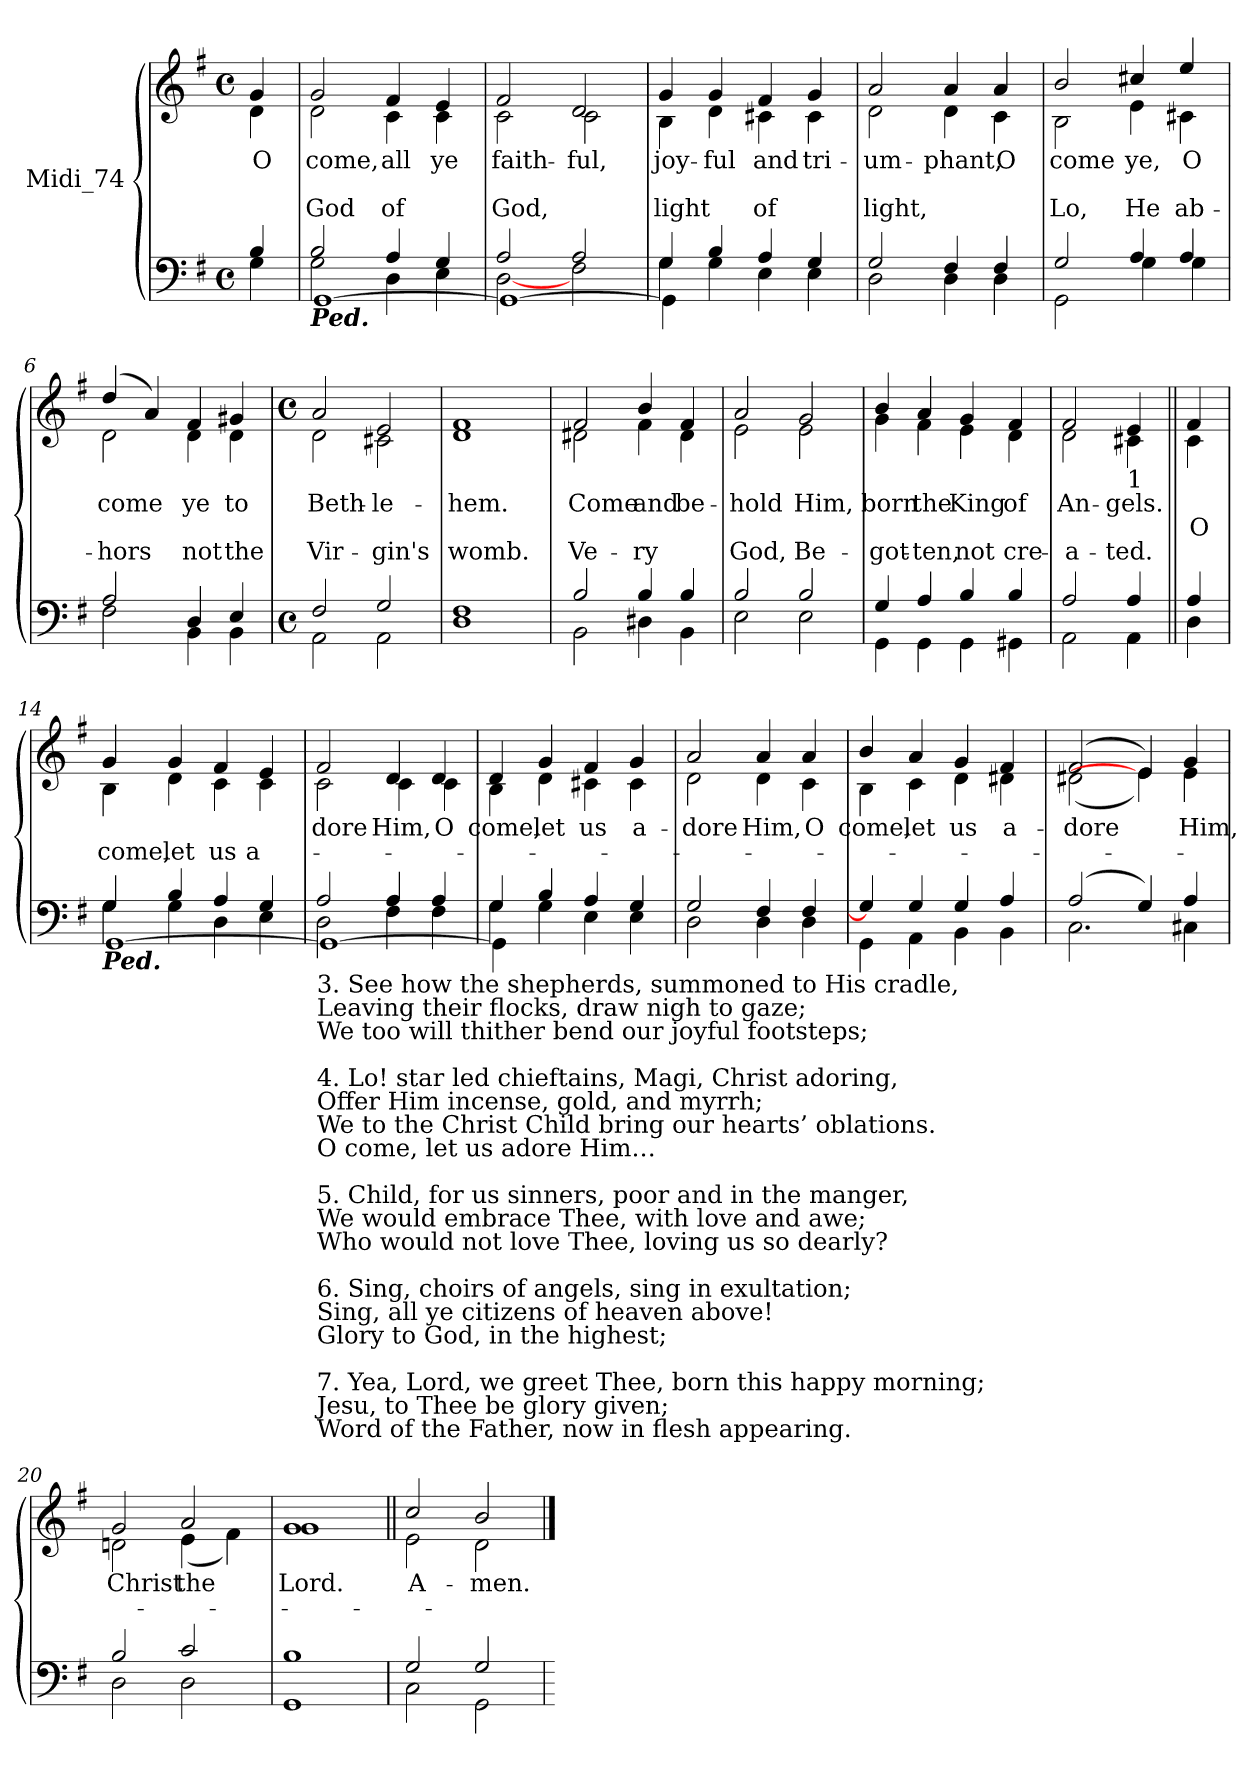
**kern	**kern	**text	**text	**text
*part2	*part1	*part1	*part1	*part1
*staff2	*staff1	*staff1	*staff1	*staff1
*I"Midi_74	*I"Midi_74	*	*	*
*clefF4	*clefG2	*	*	*
*k[f#]	*k[f#]	*	*	*
*G:	*G:	*	*	*
*M4/4	*M4/4	*	*	*
*met(c)	*met(c)	*	*	*
=	=	=	=	=
*^	*	*	*	*
*	*^	*	*	*	*
!	!	!	!LO:TX:a:cj:t=O come, all ye faithful	!	!	!
!	!	!	!LO:TX:a:cj:t=Joseph Barnby\n(1838-96)	!	!	!
!	!	!	!LO:TX:a:B:t=Irregular	!	!	!
!	!	!	!	!LO:LY:b	!	!
*	*	*	*^	*	*	*
4B/	4G\	4ryy	4g/	4d\	O	.	.
=1	=1	=1	=1	=1	=1	=1	=1
!LO:TX:b:Bi:t=Ped.	!	!	!	!	!	!	!
!	!	!	!	!	!LO:LY:b	!	!LO:LY:b
2B/	2G\	[1GG\	2g/	2d\	come,	.	God
!	!	!	!	!	!LO:LY:b	!	!LO:LY:b
4A/	4D\	.	4f#/	4c\	all	.	of
!	!	!	!	!	!LO:LY:b	!	!
4G/	4E\	.	4e/	4c\	ye	.	.
=2	=2	=2	=2	=2	=2	=2	=2
!	!	!	!	!	!LO:LY:b	!	!LO:LY:b
2A/	[2D\	1GG\_	2f#/	2c\	faith-	.	-God,
!	!	!	!	!	!LO:LY:b	!	!
2A/	2F#\	.	2d/	2c\	ful,	.	.
=3	=3	=3	=3	=3	=3	=3	=3
!	!	!	!	!	!LO:LY:b	!	!LO:LY:b
4G/	4G\	4GG\]	4g/	4B\	joy-	.	-light
!	!	!	!	!	!LO:LY:b	!	!
4B/	4G\	2.ryy	4g/	4d\	ful	.	.
!	!	!	!	!	!LO:LY:b	!	!LO:LY:b
4A/	4E\	.	4f#/	4c#X\	and	.	of
!	!	!	!	!	!LO:LY:b	!	!
4G/	4E\	.	4g/	4c#\	tri-	.	.
*	*v	*v	*	*	*	*	*
=4	=4	=4	=4	=4	=4	=4
!	!	!	!	!LO:LY:b	!	!LO:LY:b
2G/	2D\	2a/	2d\	-um-	.	-light,
!	!	!	!	!LO:LY:b	!	!
4F#/	4D\	4a/	4d\	phant,	.	.
!	!	!	!	!LO:LY:b	!	!
4F#/	4D\	4a/	4c\	O	.	.
=5	=5	=5	=5	=5	=5	=5
!	!	!	!	!LO:LY:b	!	!LO:LY:b
2G/	2GG\	2b/	2B\	come	.	Lo,
!	!	!	!	!LO:LY:b	!	!LO:LY:b
4A/	4G\	4cc#X/	4e\	ye,	.	He
!	!	!	!	!LO:LY:b	!	!LO:LY:b
4A/	4G\	4ee/	4c#X\	O	.	ab-
=6	=6	=6	=6	=6	=6	=6
!	!	!	!	!LO:LY:b	!	!LO:LY:b
2A/	2F#\	(>4dd/	2d\	-come	.	hors
.	.	4a/)	.	.	.	.
!	!	!	!	!LO:LY:b	!	!LO:LY:b
4D/	4BB\	4f#/	4d\	ye	.	not
!	!	!	!	!LO:LY:b	!	!LO:LY:b
4E/	4BB\	4g#X/	4d\	to	.	the
*v	*v	*	*	*	*	*
!!LO:LB:g=z	!!
=7	=7	=7	=7	=7	=7
*M4/4	*M4/4	*	*	*	*
*met(c)	*met(c)	*	*	*	*
*^	*	*	*	*	*
*	*^	*	*	*	*	*
!	!	!	!	!	!LO:LY:b	!	!LO:LY:b
2F#/	2AA\	1ryy	2a/	2d\	Beth-	.	-Vir-
!	!	!	!	!	!LO:LY:b	!	!LO:LY:b
2G/	2AA\	.	2e/	2c#X\	-le-	.	-gin's
=8	=8	=8	=8	=8	=8	=8	=8
!	!	!	!	!	!LO:LY:b	!	!LO:LY:b
1F#/	1D\	1ryy	1f#/	1d\	hem.	.	womb.
=9	=9	=9	=9	=9	=9	=9	=9
!	!	!	!	!	!LO:LY:b	!	!LO:LY:b
2B/	2BB\	1ryy	2f#/	2d#X\	Come	.	Ve-
!	!	!	!	!	!LO:LY:b	!	!LO:LY:b
4B/	4D#X\	.	4b/	4f#\	-and	.	ry
!	!	!	!	!	!LO:LY:b	!	!
4B/	4BB\	.	4f#/	4d#\	be-	.	.
=10	=10	=10	=10	=10	=10	=10	=10
!	!	!	!	!	!LO:LY:b	!	!LO:LY:b
2B/	2E\	1ryy	2a/	2e\	-hold	.	God,
!	!	!	!	!	!LO:LY:b	!	!LO:LY:b
2B/	2E\	.	2g/	2e\	Him,	.	Be-
=11	=11	=11	=11	=11	=11	=11	=11
!	!	!	!	!	!LO:LY:b	!	!LO:LY:b
4G/	4GG\	1ryy	4b/	4g\	-born	.	got-
!	!	!	!	!	!LO:LY:b	!	!LO:LY:b
4A/	4GG\	.	4a/	4f#\	-the	.	ten,
!	!	!	!	!	!LO:LY:b	!	!LO:LY:b
4B/	4GG\	.	4g/	4e\	King	.	not
!	!	!	!	!	!LO:LY:b	!	!LO:LY:b
4B/	4GG#X\	.	4f#/	4d\	of	.	cre-
=12	=12	=12	=12	=12	=12	=12	=12
!	!	!	!	!	!LO:LY:b	!	!LO:LY:b
2A/	2AA\	2.ryy	2f#/	2d\	-An-	.	-a-
!	!	!	!LO:TX:b:t=1	!	!	!	!
!	!	!	!	!	!LO:LY:b	!	!LO:LY:b
4A/	4AA\	.	4e/	4c#X\	-gels.	.	ted.
=13||	=13||	=13||	=13||	=13||	=13||	=13||	=13||
!	!	!	!	!	!	!LO:LY:b	!
4A/	4D\	4ryy	4f#/	4c\	.	O	.
=14	=14	=14	=14	=14	=14	=14	=14
!LO:TX:b:Bi:t=Ped.	!	!	!	!	!	!	!
!	!	!	!	!	!	!LO:LY:b	!
4G/	4G\	[1GG\	4g/	4B\	.	come,	.
!	!	!	!	!	!	!LO:LY:b	!
4B/	4G\	.	4g/	4d\	.	let	.
!	!	!	!	!	!	!LO:LY:b	!
4A/	4D\	.	4f#/	4c\	.	us	.
!	!	!	!	!	!	!LO:LY:b	!
4G/	4E\	.	4e/	4c\	.	a-	.
!!LO:LB:g=z	!!
=15	=15	=15	=15	=15	=15	=15	=15
!LO:TX:b:t=3.  See how the shepherds, summoned to His cradle,\nLeaving their flocks, draw nigh to gaze;\nWe too will thither bend our joyful footsteps;\n\n4.  Lo! star led chieftains, Magi, Christ adoring,\nOffer Him incense, gold, and myrrh;\nWe to the Christ Child bring our hearts’ oblations.\nO come, let us adore Him…\n\n5.  Child, for us sinners, poor and in the manger,\nWe would embrace Thee, with love and awe;\nWho would not love Thee, loving us so dearly?\n\n6.  Sing, choirs of angels, sing in exultation;\nSing, all ye citizens of heaven above!\nGlory to God, in the highest;\n\n7.  Yea, Lord, we greet Thee, born this happy morning;\nJesu, to Thee be glory given;\nWord of the Father, now in flesh appearing.	!	!	!	!	!	!	!
!	!	!	!	!	!LO:LY:b	!	!
2A/	2D\	1GG\_	2f#/	2c\	-dore	.	.
!	!	!	!	!	!LO:LY:b	!	!
4A/	4F#\	.	4d/	4c\	Him,	.	.
!	!	!	!	!	!LO:LY:b	!	!
4A/	4F#\	.	4d/	4c\	O	.	.
=16	=16	=16	=16	=16	=16	=16	=16
!	!	!	!	!	!LO:LY:b	!	!
4G/	4G\	4GG\]	4d/	4B\	come,	.	.
!	!	!	!	!	!LO:LY:b	!	!
4B/	4G\	2.ryy	4g/	4d\	let	.	.
!	!	!	!	!	!LO:LY:b	!	!
4A/	4E\	.	4f#/	4c#X\	us	.	.
!	!	!	!	!	!LO:LY:b	!	!
4G/	4E\	.	4g/	4c#\	a-	.	.
*	*v	*v	*	*	*	*	*
=17	=17	=17	=17	=17	=17	=17
!	!	!	!	!LO:LY:b	!	!
2G/	2D\	2a/	2d\	-dore	.	.
!	!	!	!	!LO:LY:b	!	!
4F#/	4D\	4a/	4d\	Him,	.	.
!	!	!	!	!LO:LY:b	!	!
4F#/	4D\	4a/	4c\	O	.	.
=18	=18	=18	=18	=18	=18	=18
!	!	!	!	!LO:LY:b	!	!
4G/]	4GG\	4b/	4B\	come,	.	.
!	!	!	!	!LO:LY:b	!	!
4G/	4AA\	4a/	4c\	let	.	.
!	!	!	!	!LO:LY:b	!	!
4G/	4BB\	4g/	4d\	us	.	.
!	!	!	!	!LO:LY:b	!	!
4A/	4BB\	4f#/	4d#X\	a-	.	.
=19	=19	=19	=19	=19	=19	=19
!	!	!	!	!LO:LY:b	!	!
(>2A/	2.C\	(>2f#/	(<2d#X\	-dore	.	.
4G/)	.	4e/)	4e\])	.	.	.
!	!	!	!	!LO:LY:b	!	!
4A/	4C#X\	4g/	4e\	Him,	.	.
=20	=20	=20	=20	=20	=20	=20
!	!	!	!	!LO:LY:b	!	!
2B/	2D\	2g/	2dn\	Christ	.	.
!	!	!	!	!LO:LY:b	!	!
2c/	2D\	2a/	(<4e\	the	.	.
.	.	.	4f#\)	.	.	.
=21	=21	=21	=21	=21	=21	=21
!	!	!	!	!LO:LY:b	!	!
1B/	1GG\	1g/	1g\	Lord.	.	.
=22	=22	=22||	=22||	=22||	=22||	=22||
!	!	!	!	!LO:LY:b	!	!
2G/	2C\	2cc/	2e\	A-	.	.
!	!	!	!	!LO:LY:b	!	!
2G/	2GG\	2b/	2d\	-men.	.	.
*v	*v	*	*	*	*	*
*	*v	*v	*	*	*
=	==	==	==	==
*-	*-	*-	*-	*-
